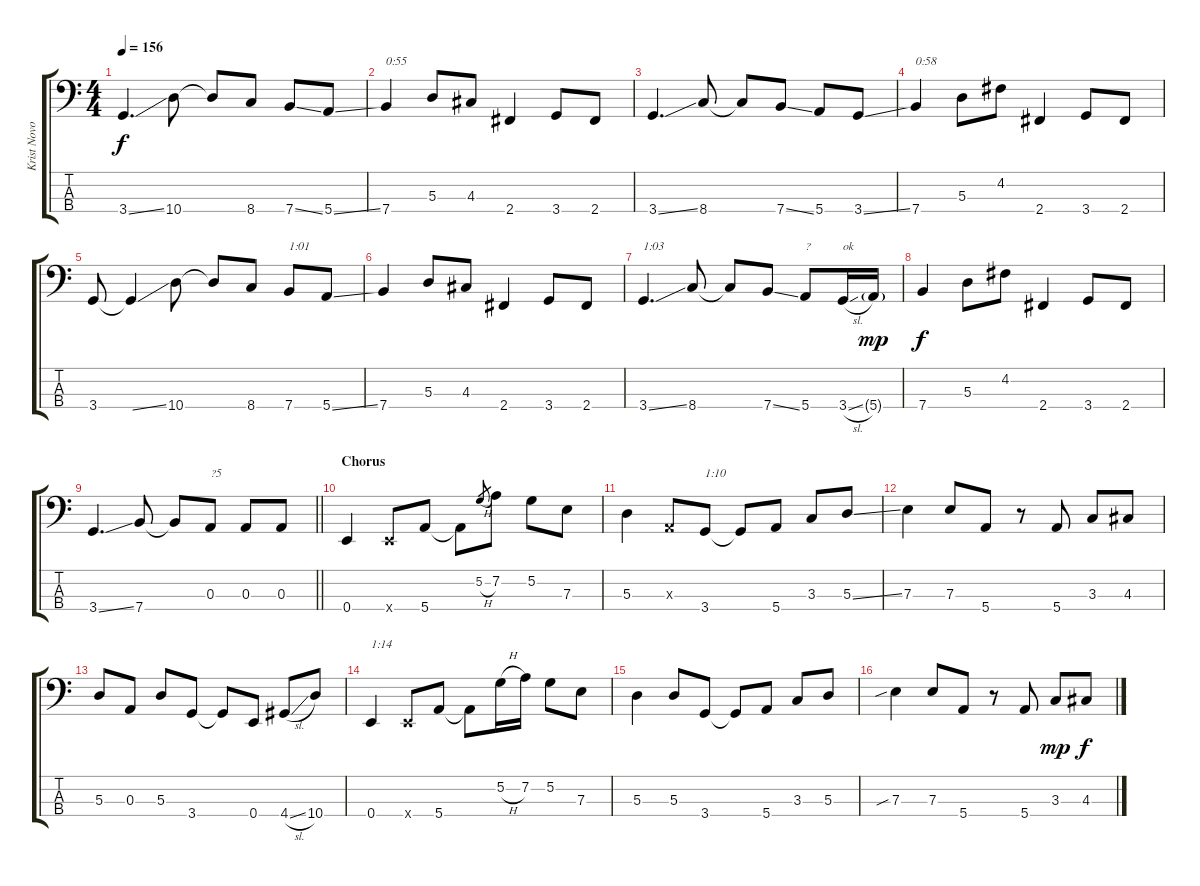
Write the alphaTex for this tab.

\track ("Krist Novoselic - Bass" "Krist Novo") {instrument electricbasspick}
\staff {score tabs}
\tuning (G2 D2 A1 E1) {hide}
\ts (4 4)
\tempo 156
\clef f4
\ks c
3.4{ss}.4{d dy f} 10.4.8 10.4{t}.8 8.4.8 7.4{ss}.8 5.4{ss}.8 |
7.4.4{txt "0:55"} 5.3.8 4.3.8 2.4.4 3.4.8 2.4.8 |
3.4{ss}.4{d} 8.4.8 8.4{t}.8 7.4{ss}.8 5.4.8 3.4{ss}.8 |
7.4.4{txt "0:58"} 5.3.8 4.2.8 2.4.4 3.4.8 2.4.8 |
3.4.8 3.4{ss t}.4 10.4.8 10.4{t}.8 8.4.8 7.4.8{txt "1:01"} 5.4{ss}.8 |
7.4.4 5.3.8 4.3.8 2.4.4 3.4.8 2.4.8 |
3.4{ss}.4{d txt "1:03"} 8.4.8 8.4{t}.8 7.4{ss}.8 5.4.8{txt "?"} 3.4{sl}.16{txt "ok"} 5.4{g}.16{dy mp} |
7.4.4{dy f} 5.3.8 4.2.8 2.4.4 3.4.8 2.4.8 |
\barLineRight lightlight
3.4{ss}.4{d} 7.4.8 7.4{t}.8 0.3.8{txt "?5"} 0.3.8 0.3.8 |
\section ("" "Chorus")
0.4.4 0.4{x}.8 5.4.8 5.4{t}.8 5.2{h}.8{gr} 7.2.8 5.2.8 7.3.8 |
5.3.4 0.3{x}.8 3.4.8{txt "1:10"} 3.4{t}.8 5.4.8 3.3.8 5.3{ss}.8 |
7.3.4 7.3.8 5.4.8 r.8 5.4.8 3.3.8 4.3.8 |
5.3.8 0.3.8 5.3.8 3.4.8 3.4{t}.8 0.4.8 4.4{sl}.8 10.4.8 |
0.4.4{txt "1:14"} 0.4{x}.8 5.4.8 5.4{t}.8 5.2{h}.16 7.2.16 5.2.8 7.3.8 |
5.3.4 5.3.8 3.4.8 3.4{t}.8 5.4.8 3.3.8 5.3.8 |
7.3{sib}.4 7.3.8 5.4.8 r.8 5.4.8 3.3.8{dy mp} 4.3.8{dy f}
